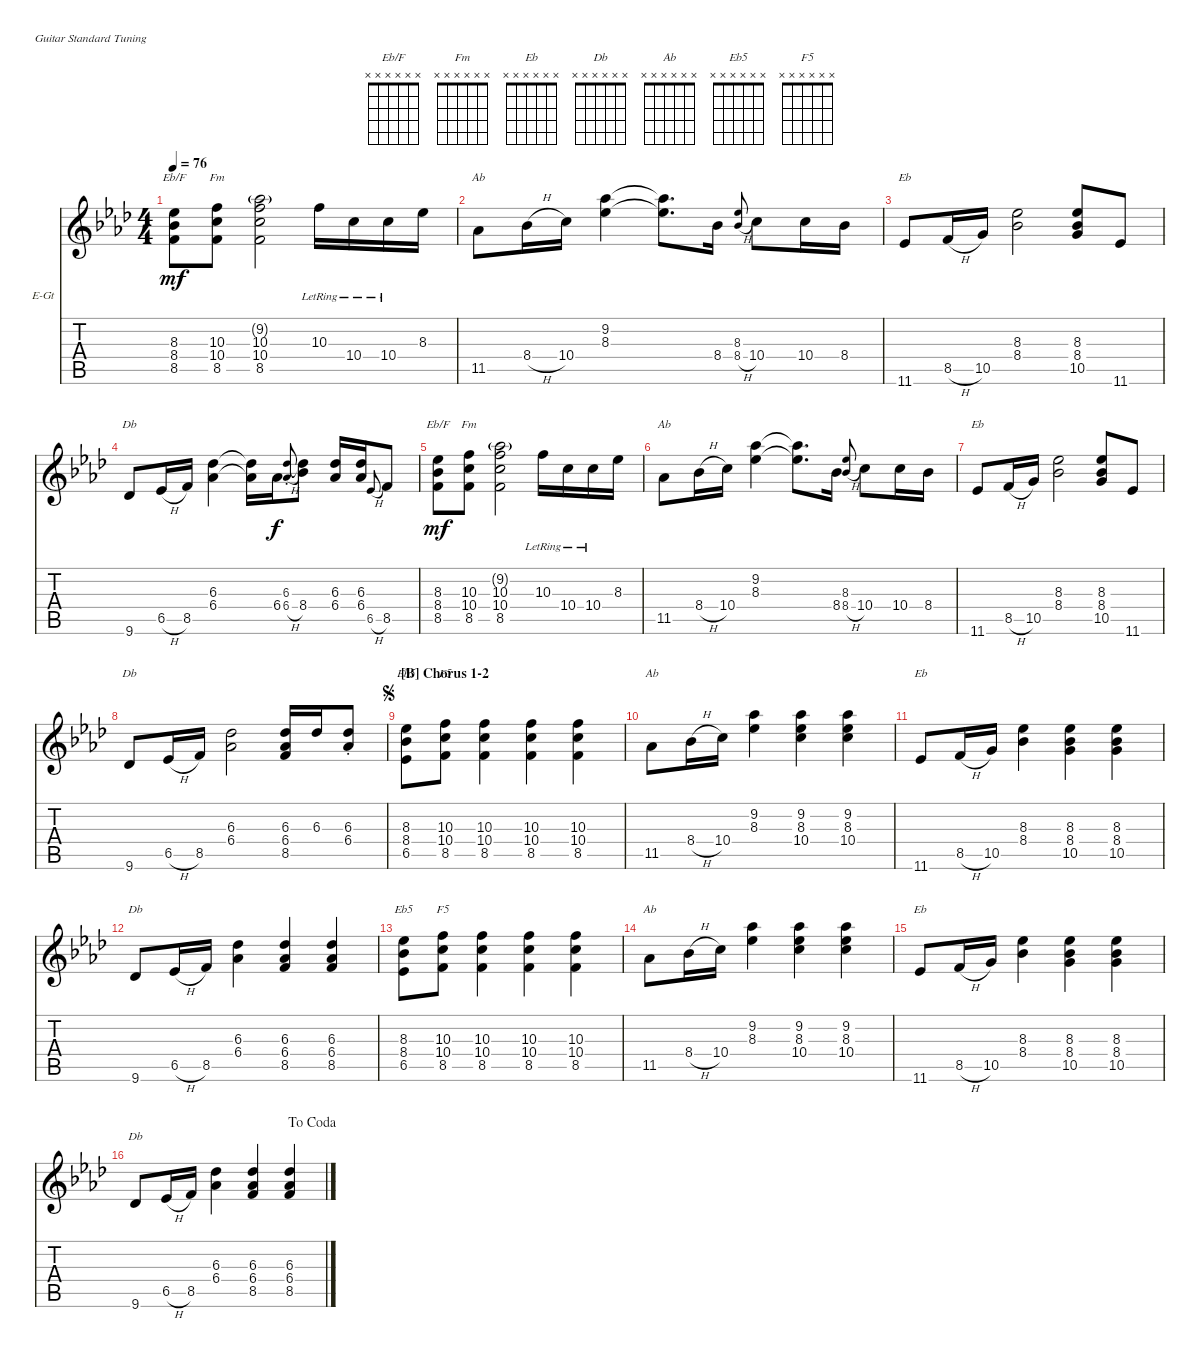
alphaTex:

\defaultSystemsLayout 4
\bracketExtendMode nobrackets
\firstSystemTrackNameOrientation horizontal
\otherSystemsTrackNameOrientation horizontal
\track ("Overdrive guitar" "E-Gt") {instrument overdrivenguitar}
\staff {score tabs}
\tuning (E4 B3 G3 D3 A2 E2)
\chord ("Eb/F" x x x x x x)
\chord ("Fm" x x x x x x)
\chord ("Eb" x x x x x x)
\chord ("Db" x x x x x x)
\chord ("Ab" x x x x x x)
\chord ("Eb5" x x x x x x)
\chord ("F5" x x x x x x)
\ts (4 4)
\tempo 76
\clef g2
\scale
0.333333
\ks ab
(8.5 8.4 8.3).8{ch "Eb/F" dy mf} (10.3 10.4 8.5).8{ch "Fm"} (10.3 10.4 8.5 9.2{g}).2 10.3{lr}.16 10.4{lr}.16 10.4{lr}.16 8.3.16 |
\scale
0.333333 11.5.8{ch "Ab"} 8.4{h}.16 10.4.16 (8.3 9.2).4 (8.3{t} 9.2{t}).8{d} 8.4.16 (8.4{h} 8.3).8{gr onbeat} 10.4.8 10.4.16 8.4.16 |
\scale
0.333333 11.6.8{ch "Eb"} 8.5{h}.16 10.5.16 (8.4 8.3).2 (10.5 8.4 8.3).8 11.6.8 |
\scale
0.333333 9.6.8{ch "Db"} 6.5{h}.16 8.5.16 (6.4 6.3).4 (6.4{t} 6.3{t}).16 6.4.16{dy f} (6.4{h st} 6.3{st}).8{gr onbeat} (8.4 6.3{t}).8 (6.3 6.4).16 (6.4 6.3).16 6.5{h}.8{gr onbeat} 8.5.8 |
\scale
0.333333 (8.5 8.4 8.3).8{ch "Eb/F" dy mf} (10.3 10.4 8.5).8{ch "Fm"} (10.3 10.4 8.5 9.2{g}).2 10.3{lr}.16 10.4{lr}.16 10.4{lr}.16 8.3.16 |
\scale
0.333333 11.5.8{ch "Ab"} 8.4{h}.16 10.4.16 (8.3 9.2).4 (8.3{t} 9.2{t}).8{d} 8.4.16 (8.4{h} 8.3).8{gr onbeat} 10.4.8 10.4.16 8.4.16 |
\scale
0.333333 11.6.8{ch "Eb"} 8.5{h}.16 10.5.16 (8.4 8.3).2 (10.5 8.4 8.3).8 11.6.8 |
\scale
0.333333 9.6.8{ch "Db"} 6.5{h}.16 8.5.16 (6.4 6.3).2 (8.5 6.4 6.3).16 6.3.16 (6.4{st} 6.3{st}).8 |
\section ("B" "Chorus 1-2")
\jump segno
\scale
0.333333 (6.5 8.4 8.3).8{ch "Eb5"} (10.3 10.4 8.5).8{ch "F5"} (10.3 10.4 8.5).4 (8.5 10.4 10.3).4 (8.5 10.4 10.3).4 |
\scale
0.333333 11.5.8{ch "Ab"} 8.4{h}.16 10.4.16 (8.3 9.2).4 (8.3 9.2 10.4).4 (8.3 9.2 10.4).4 |
\scale
0.333333 11.6.8{ch "Eb"} 8.5{h}.16 10.5.16 (8.4 8.3).4 (10.5 8.4 8.3).4 (10.5 8.4 8.3).4 |
\scale
0.333333 9.6.8{ch "Db"} 6.5{h}.16 8.5.16 (6.4 6.3).4 (8.5 6.4 6.3).4 (6.3 8.5 6.4).4 |
\scale
0.333333 (6.5 8.4 8.3).8{ch "Eb5"} (10.3 10.4 8.5).8{ch "F5"} (10.3 10.4 8.5).4 (8.5 10.4 10.3).4 (8.5 10.4 10.3).4 |
\scale
0.333333 11.5.8{ch "Ab"} 8.4{h}.16 10.4.16 (8.3 9.2).4 (8.3 9.2 10.4).4 (8.3 9.2 10.4).4 |
\scale
0.333333 11.6.8{ch "Eb"} 8.5{h}.16 10.5.16 (8.4 8.3).4 (10.5 8.4 8.3).4 (10.5 8.4 8.3).4 |
\jump dacoda
\scale
0.333333 9.6.8{ch "Db"} 6.5{h}.16 8.5.16 (6.4 6.3).4 (8.5 6.4 6.3).4 (6.3 8.5 6.4).4
